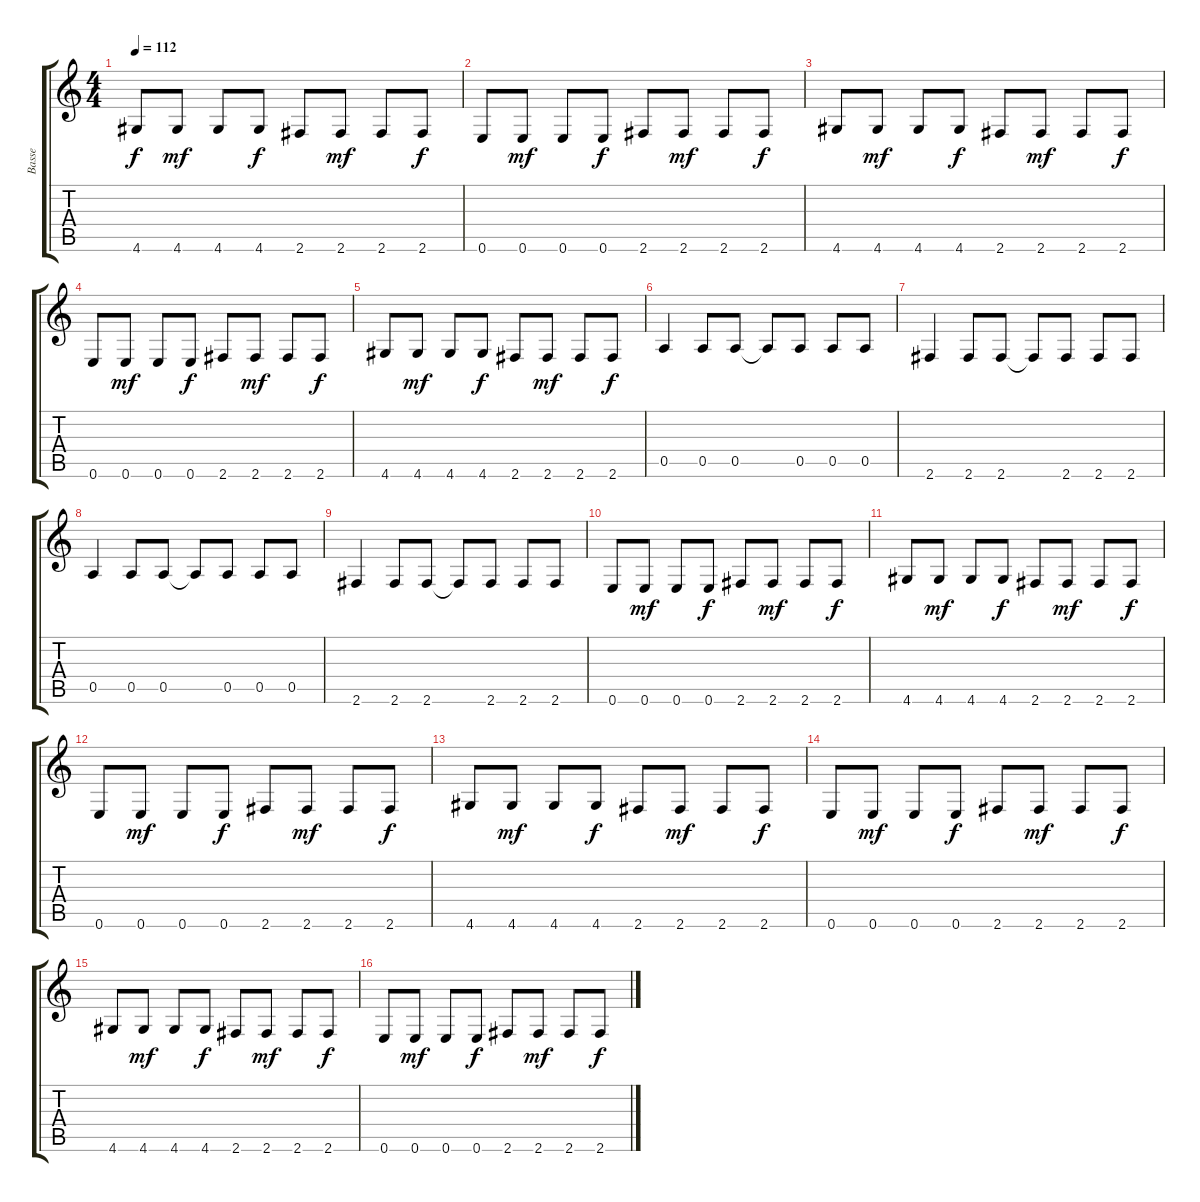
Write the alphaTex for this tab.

\track ("Basse" "Basse") {instrument electricbassfinger}
\staff {score tabs}
\tuning (E4 B3 G3 D3 A2 E2) {hide}
\ts (4 4)
\tempo 112
\clef g2
\ks c
4.6.8{dy f} 4.6.8{dy mf} 4.6.8 4.6.8{dy f} 2.6.8 2.6.8{dy mf} 2.6.8 2.6.8{dy f} |
0.6.8 0.6.8{dy mf} 0.6.8 0.6.8{dy f} 2.6.8 2.6.8{dy mf} 2.6.8 2.6.8{dy f} |
4.6.8 4.6.8{dy mf} 4.6.8 4.6.8{dy f} 2.6.8 2.6.8{dy mf} 2.6.8 2.6.8{dy f} |
0.6.8 0.6.8{dy mf} 0.6.8 0.6.8{dy f} 2.6.8 2.6.8{dy mf} 2.6.8 2.6.8{dy f} |
4.6.8 4.6.8{dy mf} 4.6.8 4.6.8{dy f} 2.6.8 2.6.8{dy mf} 2.6.8 2.6.8{dy f} |
0.5.4 0.5.8 0.5.8 0.5{t}.8 0.5.8 0.5.8 0.5.8 |
2.6.4 2.6.8 2.6.8 2.6{t}.8 2.6.8 2.6.8 2.6.8 |
0.5.4 0.5.8 0.5.8 0.5{t}.8 0.5.8 0.5.8 0.5.8 |
2.6.4 2.6.8 2.6.8 2.6{t}.8 2.6.8 2.6.8 2.6.8 |
0.6.8 0.6.8{dy mf} 0.6.8 0.6.8{dy f} 2.6.8 2.6.8{dy mf} 2.6.8 2.6.8{dy f} |
4.6.8 4.6.8{dy mf} 4.6.8 4.6.8{dy f} 2.6.8 2.6.8{dy mf} 2.6.8 2.6.8{dy f} |
0.6.8 0.6.8{dy mf} 0.6.8 0.6.8{dy f} 2.6.8 2.6.8{dy mf} 2.6.8 2.6.8{dy f} |
4.6.8 4.6.8{dy mf} 4.6.8 4.6.8{dy f} 2.6.8 2.6.8{dy mf} 2.6.8 2.6.8{dy f} |
0.6.8 0.6.8{dy mf} 0.6.8 0.6.8{dy f} 2.6.8 2.6.8{dy mf} 2.6.8 2.6.8{dy f} |
4.6.8 4.6.8{dy mf} 4.6.8 4.6.8{dy f} 2.6.8 2.6.8{dy mf} 2.6.8 2.6.8{dy f} |
0.6.8 0.6.8{dy mf} 0.6.8 0.6.8{dy f} 2.6.8 2.6.8{dy mf} 2.6.8 2.6.8{dy f}
